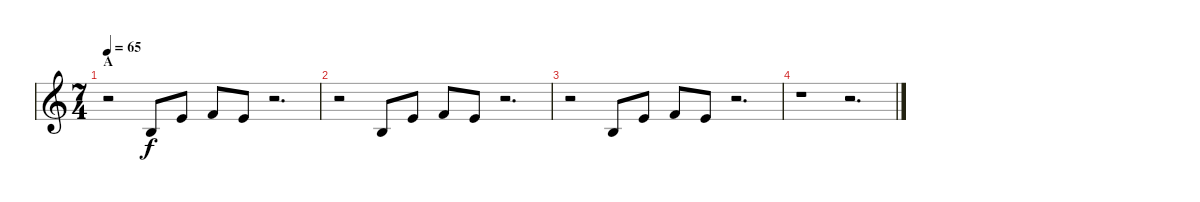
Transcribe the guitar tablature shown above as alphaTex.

\track "" {instrument flute}
\staff {score}
\tuning (E4 B3 G3 D3 A2 E2) {hide}
\ts (7 4)
\section ("" "A")
\tempo 65
\clef g2
\ks c
r.2{dy f} 4.3.8 5.2.8 6.2.8 5.2.8 r.2{d} |
r.2 4.3.8 5.2.8 6.2.8 5.2.8 r.2{d} |
r.2 4.3.8 5.2.8 6.2.8 5.2.8 r.2{d} |
r.1 r.2{d}
